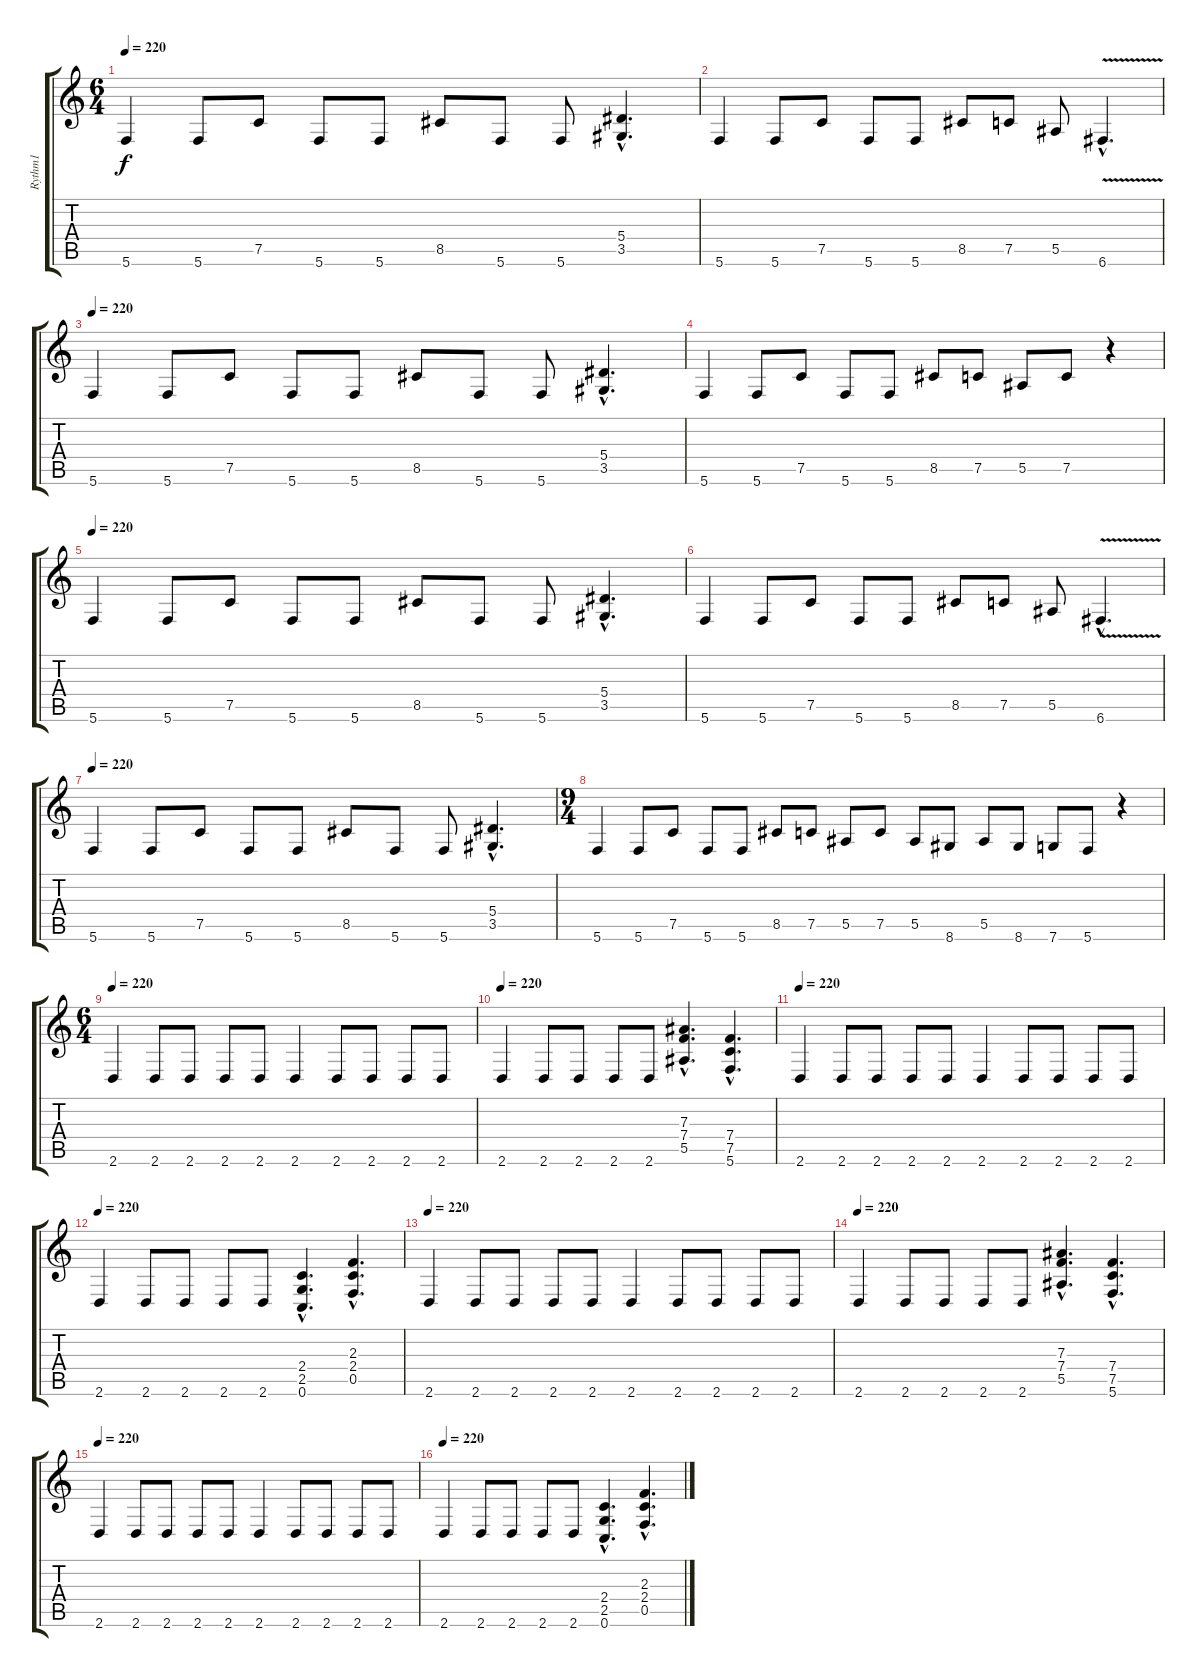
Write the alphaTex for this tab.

\track ("Rythm1" "Rythm1") {instrument overdrivenguitar}
\staff {score tabs}
\tuning (C4 G3 Eb3 Bb2 F2 C2) {hide}
\ts (6 4)
\tempo 220
\clef g2
\ks c
5.6.4{dy f} 5.6.8 7.5.8 5.6.8 5.6.8 8.5.8 5.6.8 5.6.8 (5.4{hac} 3.5{hac}).4{d} |
5.6.4 5.6.8 7.5.8 5.6.8 5.6.8 8.5.8 7.5.8 5.5.8 6.6{v hac}.4{d} |
\tempo 220
5.6.4 5.6.8 7.5.8 5.6.8 5.6.8 8.5.8 5.6.8 5.6.8 (5.4{hac} 3.5{hac}).4{d} |
5.6.4 5.6.8 7.5.8 5.6.8 5.6.8 8.5.8 7.5.8 5.5.8 7.5.8 r.4 |
\tempo 220
5.6.4 5.6.8 7.5.8 5.6.8 5.6.8 8.5.8 5.6.8 5.6.8 (5.4{hac} 3.5{hac}).4{d} |
5.6.4 5.6.8 7.5.8 5.6.8 5.6.8 8.5.8 7.5.8 5.5.8 6.6{v hac}.4{d} |
\tempo 220
5.6.4 5.6.8 7.5.8 5.6.8 5.6.8 8.5.8 5.6.8 5.6.8 (5.4{hac} 3.5{hac}).4{d} |
\ts (9 4)
5.6.4 5.6.8 7.5.8 5.6.8 5.6.8 8.5.8 7.5.8 5.5.8 7.5.8 5.5.8 8.6.8 5.5.8 8.6.8 7.6.8 5.6.8 r.4 |
\ts (6 4)
\tempo 220
2.6.4 2.6.8 2.6.8 2.6.8 2.6.8 2.6.4 2.6.8 2.6.8 2.6.8 2.6.8 |
\tempo 220
2.6.4 2.6.8 2.6.8 2.6.8 2.6.8 (7.3{hac} 7.4{hac} 5.5{hac}).4{d} (7.4{hac} 7.5{hac} 5.6{hac}).4{d} |
\tempo 220
2.6.4 2.6.8 2.6.8 2.6.8 2.6.8 2.6.4 2.6.8 2.6.8 2.6.8 2.6.8 |
\tempo 220
2.6.4 2.6.8 2.6.8 2.6.8 2.6.8 (2.4{hac} 2.5{hac} 0.6{hac}).4{d} (2.3{hac} 2.4{hac} 0.5{hac}).4{d} |
\tempo 220
2.6.4 2.6.8 2.6.8 2.6.8 2.6.8 2.6.4 2.6.8 2.6.8 2.6.8 2.6.8 |
\tempo 220
2.6.4 2.6.8 2.6.8 2.6.8 2.6.8 (7.3{hac} 7.4{hac} 5.5{hac}).4{d} (7.4{hac} 7.5{hac} 5.6{hac}).4{d} |
\tempo 220
2.6.4 2.6.8 2.6.8 2.6.8 2.6.8 2.6.4 2.6.8 2.6.8 2.6.8 2.6.8 |
\tempo 220
2.6.4 2.6.8 2.6.8 2.6.8 2.6.8 (2.4{hac} 2.5{hac} 0.6{hac}).4{d} (2.3{hac} 2.4{hac} 0.5{hac}).4{d}
